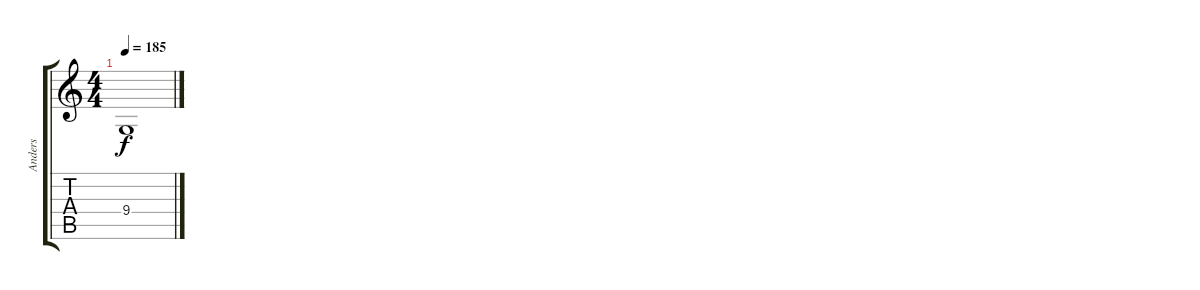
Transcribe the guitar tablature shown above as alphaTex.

\track ("Anders" "Anders") {instrument viola}
\staff {score tabs}
\tuning (C4 G3 Eb3 Bb2 F2 C2) {hide}
\ts (4 4)
\tempo 185
\clef g2
\ks c
9.4{t}.1{dy f}
